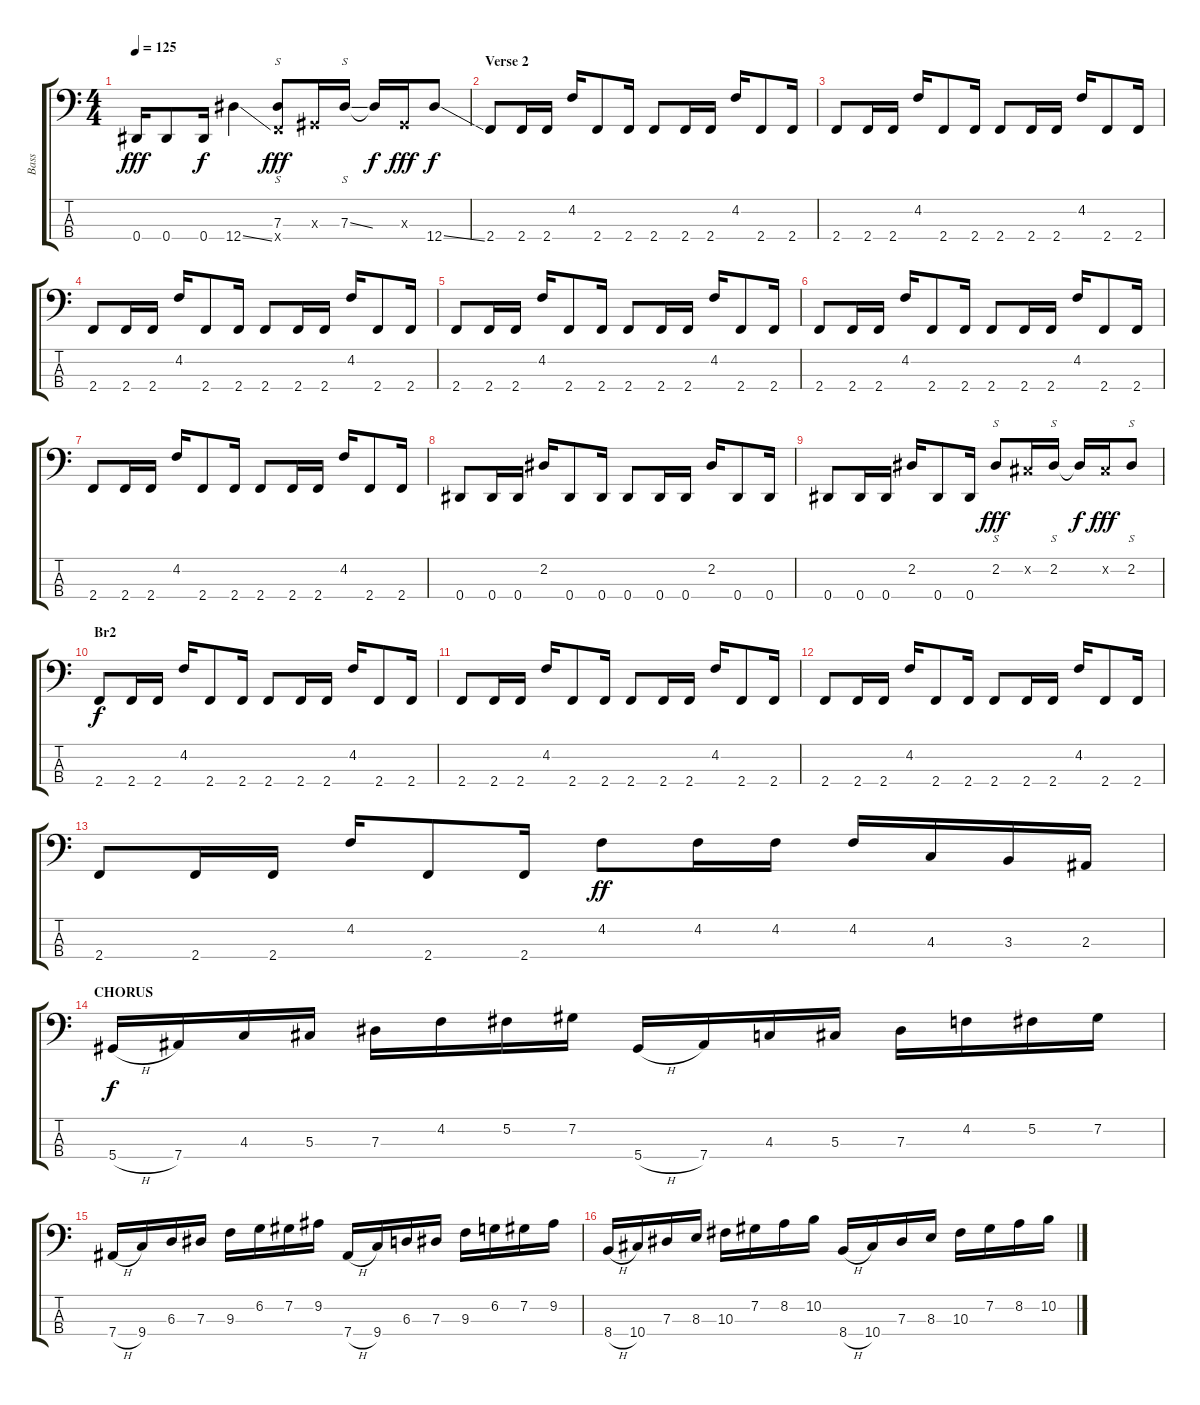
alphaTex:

\track ("Bass" "Bass") {instrument electricbasspick}
\staff {score tabs}
\tuning (Gb2 Db2 Ab1 Eb1) {hide}
\ts (4 4)
\tempo 125
\clef f4
\ks c
0.4.16{dy fff} 0.4.8 0.4.16{dy f} 12.4{ss}.4 (7.3 2.4{x}).8{s dy fff instrument slapbass1} 0.3{x}.16 7.3{ss}.16{s} 7.3{t}.16{dy f} 0.3{x}.16{dy fff instrument electricbasspick} 12.4{ss}.8{dy f} |
\section ("" "Verse 2")
2.4.8 2.4.16 2.4.16 4.2.16 2.4.8 2.4.16 2.4.8 2.4.16 2.4.16 4.2.16 2.4.8 2.4.16 |
2.4.8 2.4.16 2.4.16 4.2.16 2.4.8 2.4.16 2.4.8 2.4.16 2.4.16 4.2.16 2.4.8 2.4.16 |
2.4.8 2.4.16 2.4.16 4.2.16 2.4.8 2.4.16 2.4.8 2.4.16 2.4.16 4.2.16 2.4.8 2.4.16 |
2.4.8 2.4.16 2.4.16 4.2.16 2.4.8 2.4.16 2.4.8 2.4.16 2.4.16 4.2.16 2.4.8 2.4.16 |
2.4.8 2.4.16 2.4.16 4.2.16 2.4.8 2.4.16 2.4.8 2.4.16 2.4.16 4.2.16 2.4.8 2.4.16 |
2.4.8 2.4.16 2.4.16 4.2.16 2.4.8 2.4.16 2.4.8 2.4.16 2.4.16 4.2.16 2.4.8 2.4.16 |
0.4.8 0.4.16 0.4.16 2.2.16 0.4.8 0.4.16 0.4.8 0.4.16 0.4.16 2.2.16 0.4.8 0.4.16 |
0.4.8 0.4.16 0.4.16 2.2.16 0.4.8 0.4.16 2.2.8{s dy fff instrument slapbass1} 0.2{x}.16 2.2.16{s} 2.2{t}.16{dy f} 0.2{x}.16{dy fff} 2.2.8{s} |
\section ("" "Br2")
2.4.8{dy f instrument electricbasspick} 2.4.16 2.4.16 4.2.16 2.4.8 2.4.16 2.4.8 2.4.16 2.4.16 4.2.16 2.4.8 2.4.16 |
2.4.8{instrument electricbasspick} 2.4.16 2.4.16 4.2.16 2.4.8 2.4.16 2.4.8 2.4.16 2.4.16 4.2.16 2.4.8 2.4.16 |
2.4.8{instrument electricbasspick} 2.4.16 2.4.16 4.2.16 2.4.8 2.4.16 2.4.8 2.4.16 2.4.16 4.2.16 2.4.8 2.4.16 |
2.4.8 2.4.16 2.4.16 4.2.16 2.4.8 2.4.16 4.2.8{dy ff} 4.2.16 4.2.16 4.2.16 4.3.16 3.3.16 2.3.16 |
\section ("" "CHORUS")
5.4{h}.16{dy f} 7.4.16 4.3.16 5.3.16 7.3.16 4.2.16 5.2.16 7.2.16 5.4{h}.16 7.4.16 4.3.16 5.3.16 7.3.16 4.2.16 5.2.16 7.2.16 |
7.4{h}.16 9.4.16 6.3.16 7.3.16 9.3.16 6.2.16 7.2.16 9.2.16 7.4{h}.16 9.4.16 6.3.16 7.3.16 9.3.16 6.2.16 7.2.16 9.2.16 |
8.4{h}.16 10.4.16 7.3.16 8.3.16 10.3.16 7.2.16 8.2.16 10.2.16 8.4{h}.16 10.4.16 7.3.16 8.3.16 10.3.16 7.2.16 8.2.16 10.2.16
